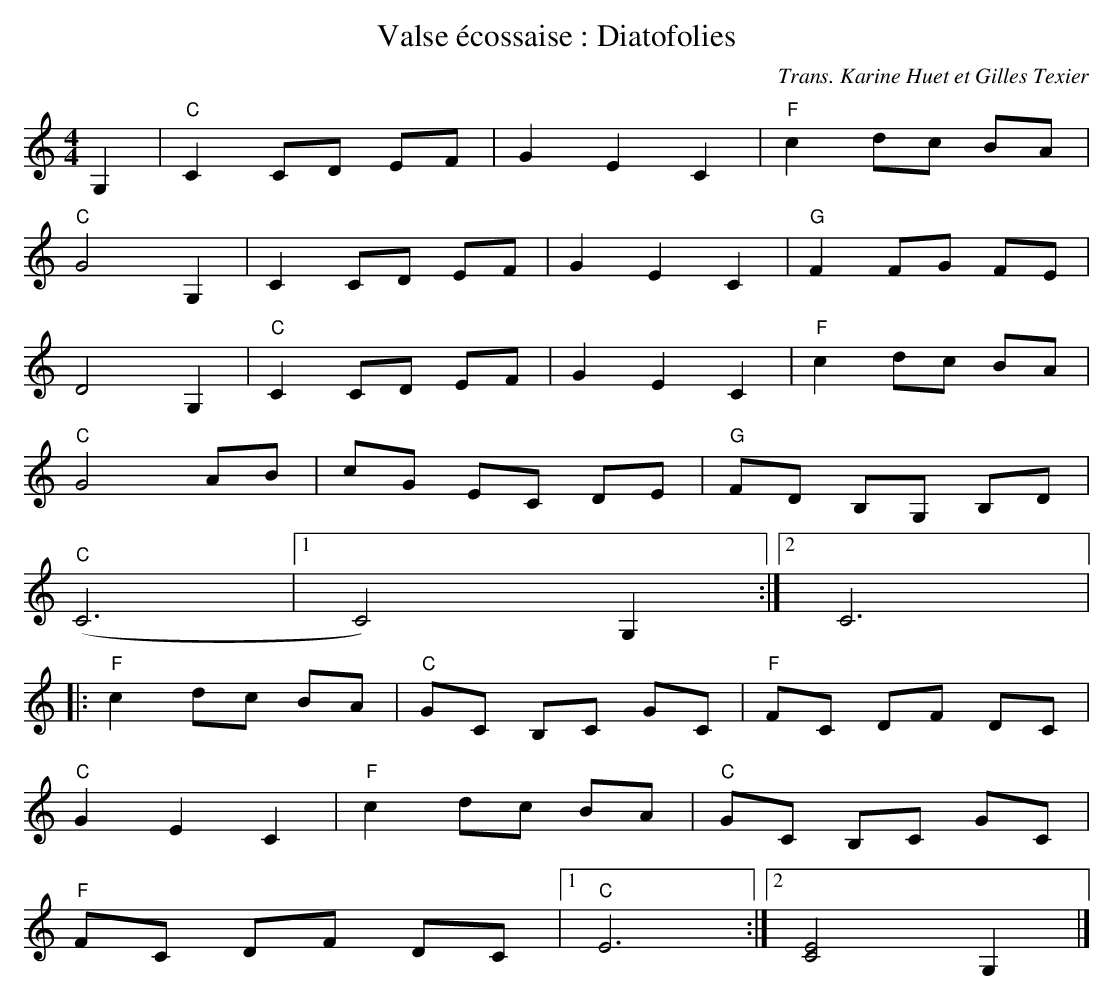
X:1
T:Valse écossaise : Diatofolies
C:Trans. Karine Huet et Gilles Texier
M:4/4
L:1/16
K:C
G,4 | "C"C4 C2D2 E2F2 | G4 E4 C4 | "F"c4 d2c2 B2A2 |
"C"G8 G,4 | C4 C2D2 E2F2 | G4 E4 C4 | "G"F4 F2G2 F2E2 |
D8 G,4 | "C"C4 C2D2 E2F2 | G4 E4 C4 | "F"c4 d2c2 B2A2 |
"C"G8 A2B2 | c2G2 E2C2 D2E2 | "G"F2D2 B,2G,2 B,2D2 |
"C"(C12 |1 C8) G,4 :|2 C12 |:
"F"c4 d2c2 B2A2 | "C"G2C2 B,2C2 G2C2 | "F"F2C2 D2F2 D2C2 |
"C"G4 E4 C4 | "F"c4 d2c2 B2A2 | "C"G2C2 B,2C2 G2C2 |
"F"F2C2 D2F2 D2C2 |1 "C"E12 :|2 [C8E8] G,4 |]
